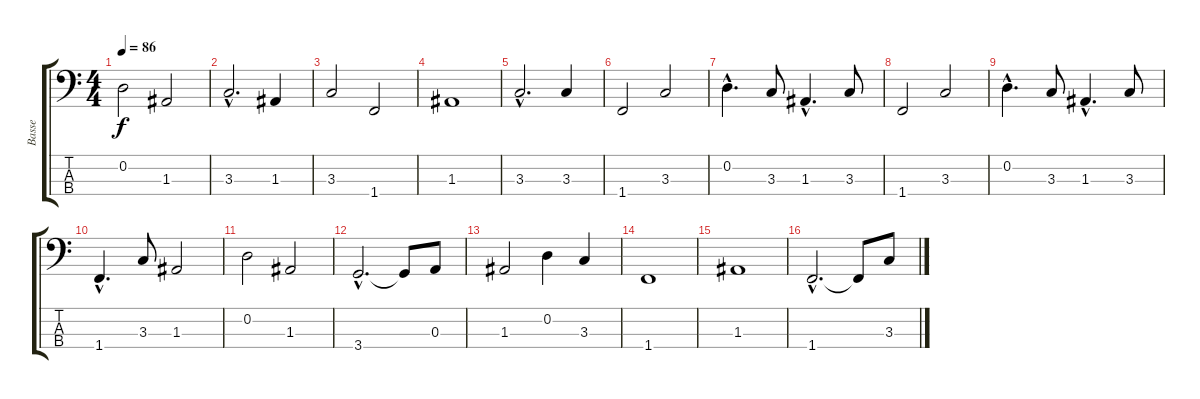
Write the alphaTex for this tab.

\track ("Basse" "Basse") {instrument electricbassfinger}
\staff {score tabs}
\tuning (G2 D2 A1 E1) {hide}
\ts (4 4)
\tempo 86
\clef f4
\ks c
0.2.2{dy f} 1.3.2 |
3.3{hac}.2{d} 1.3.4 |
3.3.2 1.4.2 |
1.3.1 |
3.3{hac}.2{d} 3.3.4 |
1.4.2 3.3.2 |
0.2{hac}.4{d} 3.3.8 1.3{hac}.4{d} 3.3.8 |
1.4.2 3.3.2 |
0.2{hac}.4{d} 3.3.8 1.3{hac}.4{d} 3.3.8 |
1.4{hac}.4{d} 3.3.8 1.3.2 |
0.2.2 1.3.2 |
3.4{hac}.2{d} 3.4{t}.8 0.3.8 |
1.3.2 0.2.4 3.3.4 |
1.4.1 |
1.3.1 |
1.4{hac}.2{d} 1.4{t}.8 3.3.8
